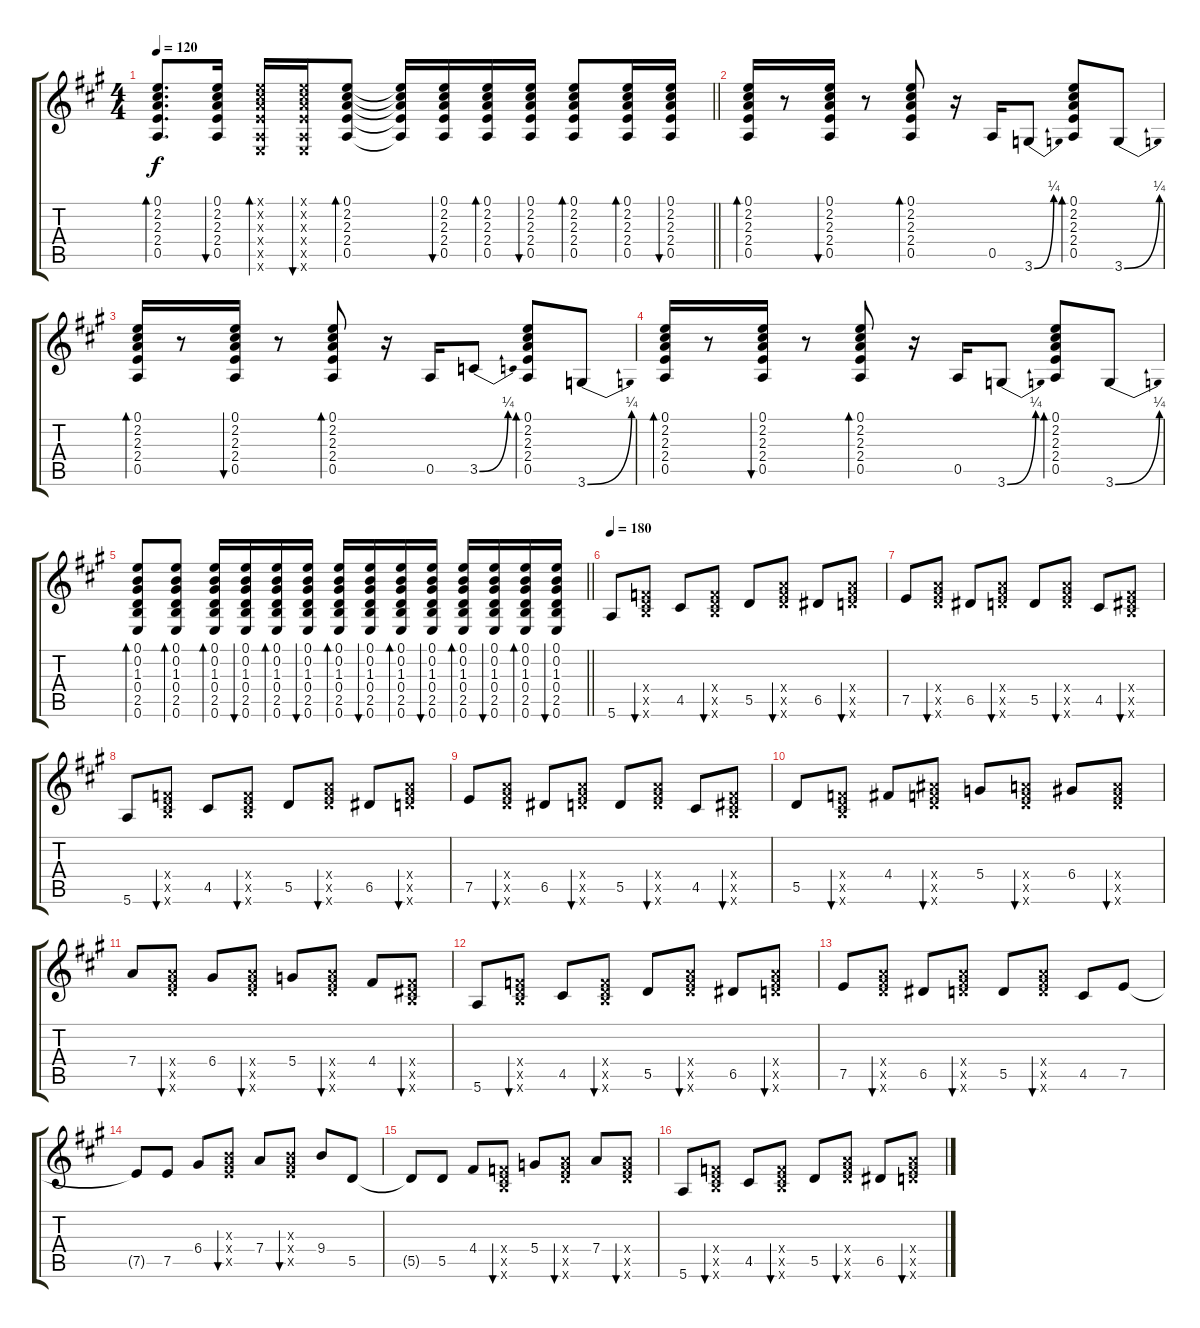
\track "" {instrument acousticguitarsteel}
\staff {score tabs}
\tuning (E4 B3 G3 D3 A2 E2) {hide}
\ts (4 4)
\tempo 120
\clef g2
\barLineRight lightlight
\ks a
(0.1 2.2 2.3 2.4 0.5).8{d bd 30 dy f} (0.1 2.2 2.3 2.4 0.5).16{bu 30} (0.1{x} 2.2{x} 2.3{x} 2.4{x} 0.5{x} 0.6{x}).16{bd 30} (0.1{x} 2.2{x} 2.3{x} 2.4{x} 0.5{x} 0.6{x}).16{bu 30} (0.1 2.2 2.3 2.4 0.5).8{bd 30} (0.1{t} 2.2{t} 2.3{t} 2.4{t} 0.5{t}).16 (0.1 2.2 2.3 2.4 0.5).16{bu 30} (0.1 2.2 2.3 2.4 0.5).16{bd 30} (0.1 2.2 2.3 2.4 0.5).16{bu 30} (0.1 2.2 2.3 2.4 0.5).8{bd 30} (0.1 2.2 2.3 2.4 0.5).16{bd 30} (0.1 2.2 2.3 2.4 0.5).16{bu 30} |
(0.1 2.2 2.3 2.4 0.5).16{bd 30} r.8 (0.1 2.2 2.3 2.4 0.5).16{bu 30} r.8 (0.1 2.2 2.3 2.4 0.5).8{bd 30} r.16 0.5.16 3.6{be (bend 0 0 60 1)}.8 (0.1 2.2 2.3 2.4 0.5).8{bd 30} 3.6{be (bend 0 0 60 1)}.8 |
(0.1 2.2 2.3 2.4 0.5).16{bd 30} r.8 (0.1 2.2 2.3 2.4 0.5).16{bu 30} r.8 (0.1 2.2 2.3 2.4 0.5).8{bd 30} r.16 0.5.16 3.5{be (bend 0 0 60 1)}.8 (0.1 2.2 2.3 2.4 0.5).8{bd 30} 3.6{be (bend 0 0 60 1)}.8 |
(0.1 2.2 2.3 2.4 0.5).16{bd 30} r.8 (0.1 2.2 2.3 2.4 0.5).16{bu 30} r.8 (0.1 2.2 2.3 2.4 0.5).8{bd 30} r.16 0.5.16 3.6{be (bend 0 0 60 1)}.8 (0.1 2.2 2.3 2.4 0.5).8{bd 30} 3.6{be (bend 0 0 60 1)}.8 |
\barLineRight lightlight
(0.1 0.2 1.3 0.4 2.5 0.6).8{bd 30} (0.1 0.2 1.3 0.4 2.5 0.6).8{bd 30} (0.1 0.2 1.3 0.4 2.5 0.6).16{bd 30} (0.1 0.2 1.3 0.4 2.5 0.6).16{bu 30} (0.1 0.2 1.3 0.4 2.5 0.6).16{bd 30} (0.1 0.2 1.3 0.4 2.5 0.6).16{bu 30} (0.1 0.2 1.3 0.4 2.5 0.6).16{bd 30} (0.1 0.2 1.3 0.4 2.5 0.6).16{bu 30} (0.1 0.2 1.3 0.4 2.5 0.6).16{bd 30} (0.1 0.2 1.3 0.4 2.5 0.6).16{bu 30} (0.1 0.2 1.3 0.4 2.5 0.6).16{bd 30} (0.1 0.2 1.3 0.4 2.5 0.6).16{bu 30} (0.1 0.2 1.3 0.4 2.5 0.6).16{bd 30} (0.1 0.2 1.3 0.4 2.5 0.6).16{bu 30} |
\tempo 180
5.6.8 (3.4{x} 5.5{x} 7.6{x}).8{bu 30} 4.5.8 (3.4{x} 5.5{x} 7.6{x}).8{bu 30} 5.5.8 (7.4{x} 8.5{x} 10.6{x}).8{bu 30} 6.5.8 (7.4{x} 8.5{x} 10.6{x}).8{bu 30} |
7.5.8 (7.4{x} 9.5{x} 10.6{x}).8{bu 30} 6.5.8 (7.4{x} 9.5{x} 10.6{x}).8{bu 30} 5.5.8 (7.4{x} 9.5{x} 10.6{x}).8{bu 30} 4.5.8 (4.4{x} 6.5{x} 7.6{x}).8{bu 30} |
5.6.8 (3.4{x} 5.5{x} 7.6{x}).8{bu 30} 4.5.8 (3.4{x} 5.5{x} 7.6{x}).8{bu 30} 5.5.8 (7.4{x} 8.5{x} 10.6{x}).8{bu 30} 6.5.8 (7.4{x} 8.5{x} 10.6{x}).8{bu 30} |
7.5.8 (7.4{x} 9.5{x} 10.6{x}).8{bu 30} 6.5.8 (7.4{x} 9.5{x} 10.6{x}).8{bu 30} 5.5.8 (7.4{x} 9.5{x} 10.6{x}).8{bu 30} 4.5.8 (4.4{x} 6.5{x} 7.6{x}).8{bu 30} |
5.5.8 (3.4{x} 5.5{x} 7.6{x}).8{bu 30} 4.4.8 (8.4{x} 8.5{x} 10.6{x}).8{bu 30} 5.4.8 (7.4{x} 8.5{x} 10.6{x}).8{bu 30} 6.4.8 (7.4{x} 8.5{x} 10.6{x}).8{bu 30} |
7.4.8 (7.4{x} 9.5{x} 10.6{x}).8{bu 30} 6.4.8 (7.4{x} 9.5{x} 10.6{x}).8{bu 30} 5.4.8 (7.4{x} 9.5{x} 10.6{x}).8{bu 30} 4.4.8 (4.4{x} 6.5{x} 7.6{x}).8{bu 30} |
5.6.8 (3.4{x} 5.5{x} 7.6{x}).8{bu 30} 4.5.8 (3.4{x} 5.5{x} 7.6{x}).8{bu 30} 5.5.8 (7.4{x} 8.5{x} 10.6{x}).8{bu 30} 6.5.8 (7.4{x} 8.5{x} 10.6{x}).8{bu 30} |
7.5.8 (7.4{x} 9.5{x} 10.6{x}).8{bu 30} 6.5.8 (7.4{x} 9.5{x} 10.6{x}).8{bu 30} 5.5.8 (7.4{x} 9.5{x} 10.6{x}).8{bu 30} 4.5.8 7.5.8 |
7.5{t}.8 7.5.8 6.4.8 (4.3{x} 6.4{x} 7.5{x}).8{bu 30} 7.4.8 (4.3{x} 6.4{x} 7.5{x}).8{bu 30} 9.4.8 5.5.8 |
5.5{t}.8 5.5.8 4.4.8 (3.4{x} 5.5{x} 7.6{x}).8{bu 30} 5.4.8 (7.4{x} 8.5{x} 10.6{x}).8{bu 30} 7.4.8 (7.4{x} 8.5{x} 10.6{x}).8{bu 30} |
5.6.8 (3.4{x} 5.5{x} 7.6{x}).8{bu 30} 4.5.8 (3.4{x} 5.5{x} 7.6{x}).8{bu 30} 5.5.8 (7.4{x} 8.5{x} 10.6{x}).8{bu 30} 6.5.8 (7.4{x} 8.5{x} 10.6{x}).8{bu 30}
